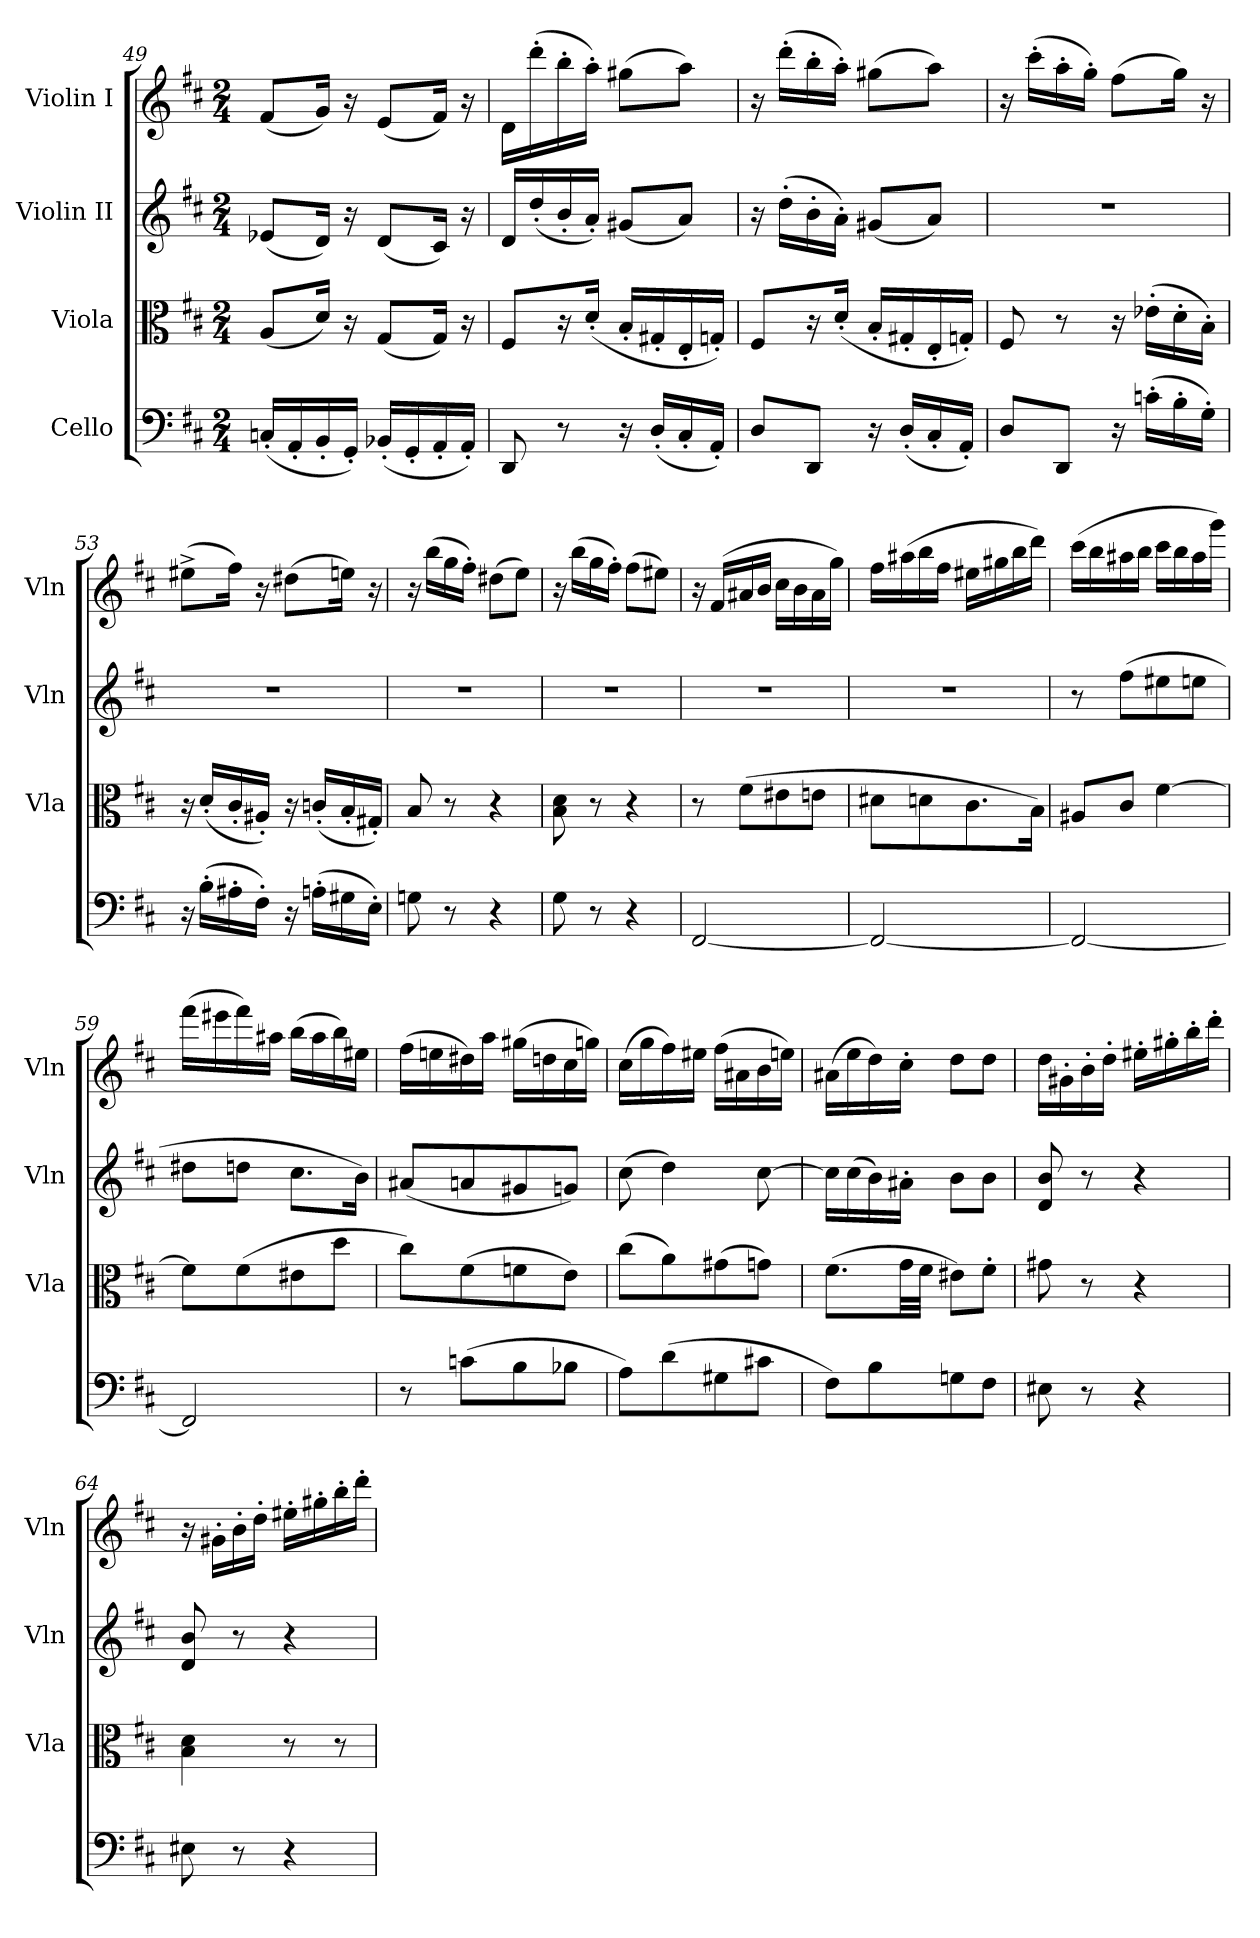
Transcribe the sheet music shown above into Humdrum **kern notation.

**kern	**kern	**kern	**kern
*part4	*part3	*part2	*part1
*staff4	*staff3	*staff2	*staff1
*I"Cello	*I"Viola	*I"Violin II	*I"Violin I
*	*I'Vla	*I'Vln	*I'Vln
*clefF4	*clefC3	*clefG2	*clefG2
*k[f#c#]	*k[f#c#]	*k[f#c#]	*k[f#c#]
*M2/4	*M2/4	*M2/4	*M2/4
=49	=49	=49	=49
(<16Cn'/LL	(<8A/L	(<8e-X/L	(<8f#/L
16AA'/	.	.	.
16BB'/	16d/Jk)	16d/Jk)	16g/Jk)
16GG'/JJ)	16r	16r	16r
(<16BB-X'/LL	(<8G/L	(<8d/L	(<8e/L
16GG'/	.	.	.
16AA'/	16G/Jk)	16c#/Jk)	16f#/Jk)
16AA'/JJ)	16r	16r	16r
=50	=50	=50	=50
8DD/	8F#/L	16d/LL	16d\LL
.	.	(<16dd'/	(>16ddd'\
8r	16r	16b'/	16bb'\
.	(<16d'/Jk	16a'/JJ)	16aa'\JJ)
16r	16B'/LL	(<8g#X/L	(>8gg#X\L
(<16D'/LL	16G#X'/	.	.
16C#'/	16E'/	8a/J)	8aa\J)
16AA'/JJ)	16Gn'/JJ)	.	.
=51	=51	=51	=51
8D/L	8F#/L	16r	16r
.	.	(>16dd'\LL	(>16ddd'\LL
8DD/J	16r	16b'\	16bb'\
.	(<16d'/Jk	16a'\JJ)	16aa'\JJ)
16r	16B'/LL	(<8g#X/L	(>8gg#X\L
(<16D'/LL	16G#X'/	.	.
16C#'/	16E'/	8a/J)	8aa\J)
16AA'/JJ)	16Gn'/JJ)	.	.
=52	=52	=52	=52
8D/L	8F#/	2r	16r
.	.	.	(>16ccc#'\LL
8DD/J	8r	.	16aa'\
.	.	.	16gg'\JJ)
16r	16r	.	(>8ff#\L
(>16cn'\LL	(>16e-X'\LL	.	.
16B'\	16d'\	.	16gg\Jk)
16G'\JJ)	16B'\JJ)	.	16r
=53	=53	=53	=53
16r	16r	2r	(>8ee#X^\L
(>16B'\LL	(<16d'/LL	.	.
16A#X'\	16c#'/	.	16ff#\Jk)
16F#'\JJ)	16A#X'/JJ)	.	16r
16r	16r	.	(>8dd#X\L
(>16An'\LL	(<16cn'/LL	.	.
16G#X\	16B'/	.	16een\Jk)
16E'\JJ)	16G#X'/JJ)	.	16r
=54	=54	=54	=54
8Gn\	8B/	2r	16r
.	.	.	(>16bb\LL
8r	8r	.	16gg\
.	.	.	16ff#'\JJ)
4r	4r	.	(>8dd#X\L
.	.	.	8ee\J)
=55	=55	=55	=55
8G\	8B\ 8d\	2r	16r
.	.	.	(>16bb\LL
8r	8r	.	16gg\
.	.	.	16ff#'\JJ)
4r	4r	.	(>8ff#\L
.	.	.	8ee#X\J)
!!LO:LB:g=z
=56	=56	=56	=56
[2FF#/	8r	2r	16r
.	.	.	(>16f#/LL
.	(>8f#\L	.	16a#X/
.	.	.	16b/JJ
.	8e#X\	.	16cc#\LL
.	.	.	16b\
.	8en\J	.	16a#\
.	.	.	16gg\JJ)
=57	=57	=57	=57
2FF#/_	8d#X\L	2r	16ff#\LL
.	.	.	(>16aa#X\
.	8dn\	.	16bb\
.	.	.	16ff#\JJ
.	8.c#\	.	16ee#X\LL
.	.	.	16gg#X\
.	.	.	16bb\
.	16B\Jk)	.	16ddd\JJ)
=58	=58	=58	=58
2FF#/_	8A#X/L	8r	(>16ccc#\LL
.	.	.	16bb\
.	8c#/J	(>8ff#\L	16aa#X\
.	.	.	16bb\JJ
.	[4f#\	8ee#X\	16ccc#\LL
.	.	.	16bb\
.	.	8een\J	16aa#\
.	.	.	16ggg\JJ)
=59	=59	=59	=59
2FF#/]	8f#\L]	8dd#X\L	(>16fff#\LL
.	.	.	16eee#X\
.	(>8f#\	8ddn\J	16fff#\)
.	.	.	16aa#X\JJ
.	8e#X\	8.cc#\L	(>16bb\LL
.	.	.	16aa#\
.	8dd\J	.	16bb\)
.	.	16b\Jk)	16ee#X\JJ
=60	=60	=60	=60
8r	8cc#\L)	(<8a#X/L	(>16ff#\LL
.	.	.	16een\
(>8cn\L	(>8f#\	8an/	16dd#X\)
.	.	.	16aa\JJ
8B\	8fn\	8g#X/	(>16gg#X\LL
.	.	.	16ddn\
8B-X\J	8e\J)	8gn/J)	16cc#\
.	.	.	16ggn\JJ)
=61	=61	=61	=61
8A\L)	(>8cc#\L	(>8cc#\	(>16cc#\LL
.	.	.	16gg\
(>8d\	8a\)	4dd\)	16ff#\)
.	.	.	16ee#X\JJ
8G#X\	(>8g#X\	.	(>16ff#\LL
.	.	.	16a#X\
8c#X\J	8gn\J)	[8cc#\	16b\
.	.	.	16een\JJ)
=62	=62	=62	=62
8F#\L)	(>8.f#\L	16cc#\LL]	(>16a#X\LL
.	.	(>16cc#\	16ee\
8B\	.	16b\)	16dd\)
.	32g\LL	16a#X'\JJ	16cc#'\JJ
.	32f#\JJJ	.	.
8Gn\	8e#X\L)	8b\L	8dd\L
8F#\J	8f#'\J	8b\J	8dd\J
!!LO:LB:g=z
=63	=63	=63	=63
8E#X\	8g#X\	8d/ 8b/	16dd\LL
.	.	.	16g#X'\
8r	8r	8r	16b'\
.	.	.	16dd'\JJ
4r	4r	4r	16ee#X'\LL
.	.	.	16gg#X'\
.	.	.	16bb'\
.	.	.	16ddd'\JJ
=64	=64	=64	=64
8E#X\	4B\ 4d\	8d/ 8b/	16r
.	.	.	16g#X'\LL
8r	.	8r	16b'\
.	.	.	16dd'\JJ
4r	8r	4r	16ee#X'\LL
.	.	.	16gg#X'\
.	8r	.	16bb'\
.	.	.	16ddd'\JJ
=	=	=	=
*-	*-	*-	*-
